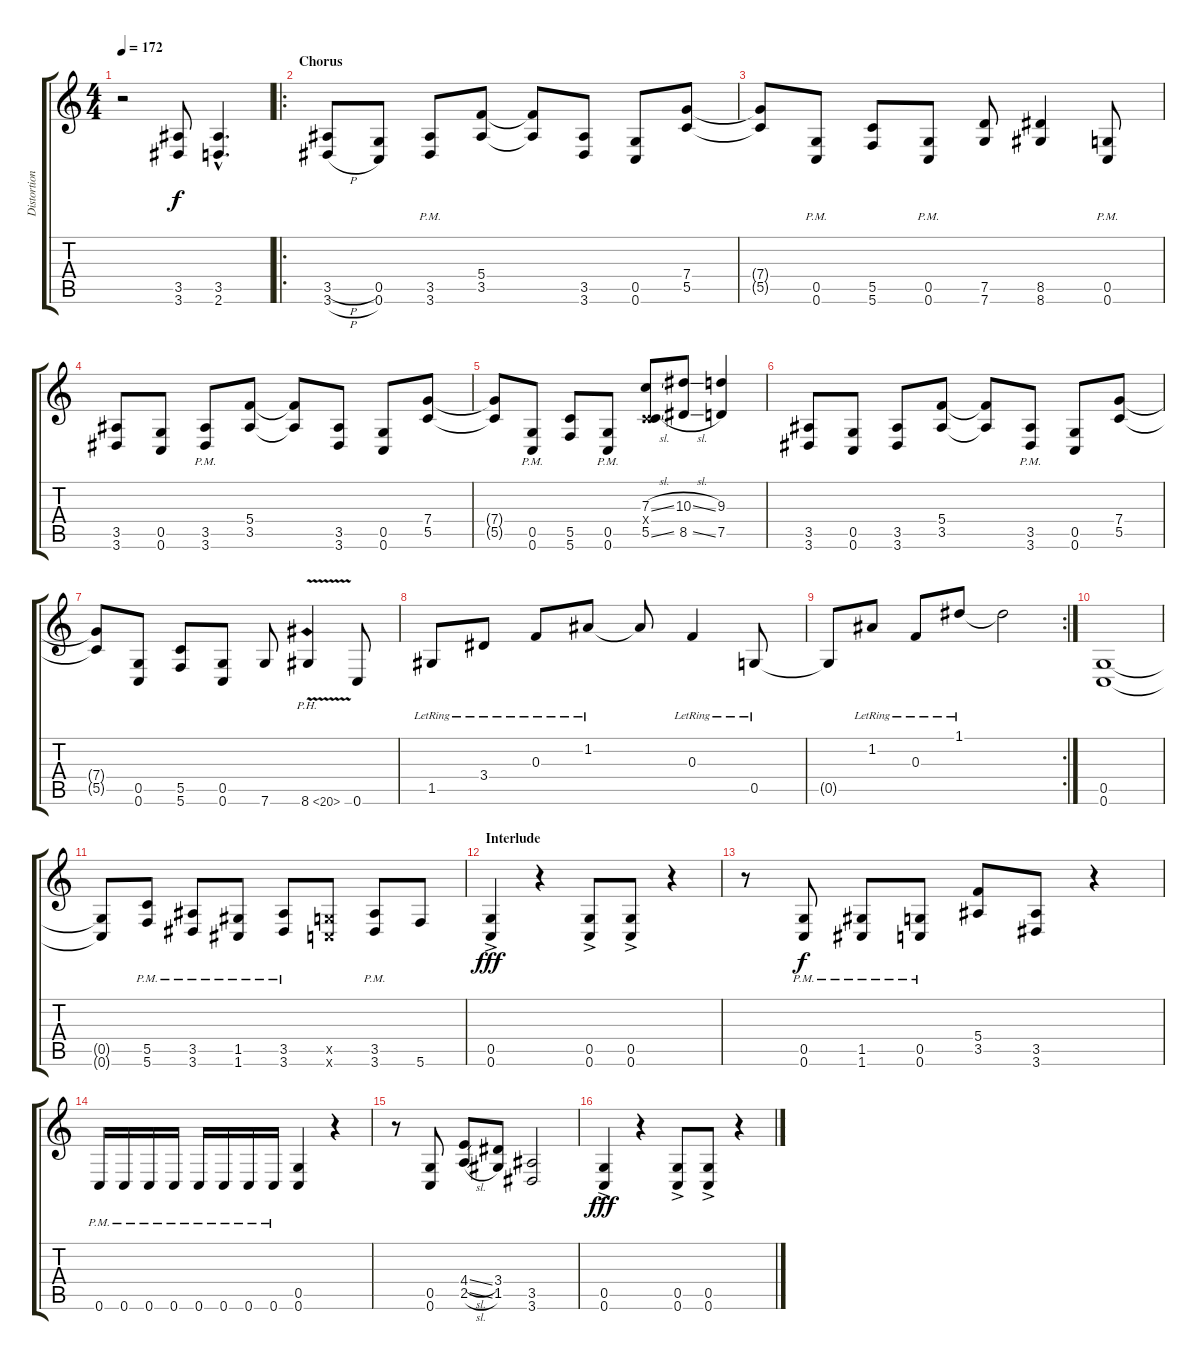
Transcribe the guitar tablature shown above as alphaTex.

\track ("Distortion Guitar" "Distortion") {instrument distortionguitar}
\staff {score tabs}
\tuning (D4 A3 F3 C3 G2 C2) {hide}
\ts (4 4)
\tempo 172
\clef g2
\ks c
r.2{dy f} (3.5 3.6).8 (3.5{hac} 2.6{hac}).4{d} |
\ro
\section ("" "Chorus")
(3.5{h} 3.6{h}).8 (0.5 0.6).8 (3.5{pm} 3.6{pm}).8 (5.4 3.5).8 (5.4{t} 3.5{t}).8 (3.5 3.6).8 (0.5 0.6).8 (7.4 5.5).8 |
(7.4{t} 5.5{t}).8 (0.5{pm} 0.6{pm}).8 (5.5 5.6).8 (0.5{pm} 0.6{pm}).8 (7.5 7.6).8 (8.5 8.6).4 (0.5{pm} 0.6{pm}).8 |
(3.5 3.6).8 (0.5 0.6).8 (3.5{pm} 3.6{pm}).8 (5.4 3.5).8 (5.4{t} 3.5{t}).8 (3.5 3.6).8 (0.5 0.6).8 (7.4 5.5).8 |
(7.4{t} 5.5{t}).8 (0.5{pm} 0.6{pm}).8 (5.5 5.6).8 (0.5{pm} 0.6{pm}).8 (7.3{sl} 0.4{x} 5.5{sl}).8 (10.3{sl} 8.5{sl}).8 (9.3 7.5).4 |
(3.5 3.6).8 (0.5 0.6).8 (3.5 3.6).8 (5.4 3.5).8 (5.4{t} 3.5{t}).8 (3.5{pm} 3.6{pm}).8 (0.5 0.6).8 (7.4 5.5).8 |
(7.4{t} 5.5{t}).8 (0.5 0.6).8 (5.5 5.6).8 (0.5 0.6).8 7.6.8 8.6{ph 12 v}.4 0.6.8 |
1.5{lr}.8 3.4{lr}.8 0.3{lr}.8 1.2{lr}.8 1.2{t}.8 0.3{lr}.4 0.5{lr}.8 |
\rc 2
0.5{t}.8 1.2{lr}.8 0.3{lr}.8 1.1{lr}.8 1.1{t}.2 |
(0.5 0.6).1 |
(0.5{t} 0.6{t}).8 (5.5{pm} 5.6{pm}).8 (3.5{pm} 3.6{pm}).8 (1.5{pm} 1.6{pm}).8 (3.5{pm} 3.6{pm}).8 (0.5{x} 0.6{x}).8 (3.5{pm} 3.6{pm}).8 5.6.8 |
\section ("" "Interlude")
(0.5{ac} 0.6).4{dy fff} r.4 (0.5{ac} 0.6).8 (0.5{ac} 0.6).8 r.4 |
r.8 (0.5{pm} 0.6{pm}).8{dy f} (1.5{pm} 1.6{pm}).8 (0.5{pm} 0.6{pm}).8 (5.4 3.5).8 (3.5 3.6).8 r.4 |
0.6{pm}.16 0.6{pm}.16 0.6{pm}.16 0.6{pm}.16 0.6{pm}.16 0.6{pm}.16 0.6{pm}.16 0.6{pm}.16 (0.5 0.6).4 r.4 |
r.8 (0.5 0.6).8 (4.4{sl} 2.5{sl}).8 (3.4 1.5).8 (3.5 3.6).2 |
(0.5{ac} 0.6).4{dy fff} r.4 (0.5{ac} 0.6).8 (0.5{ac} 0.6).8 r.4
